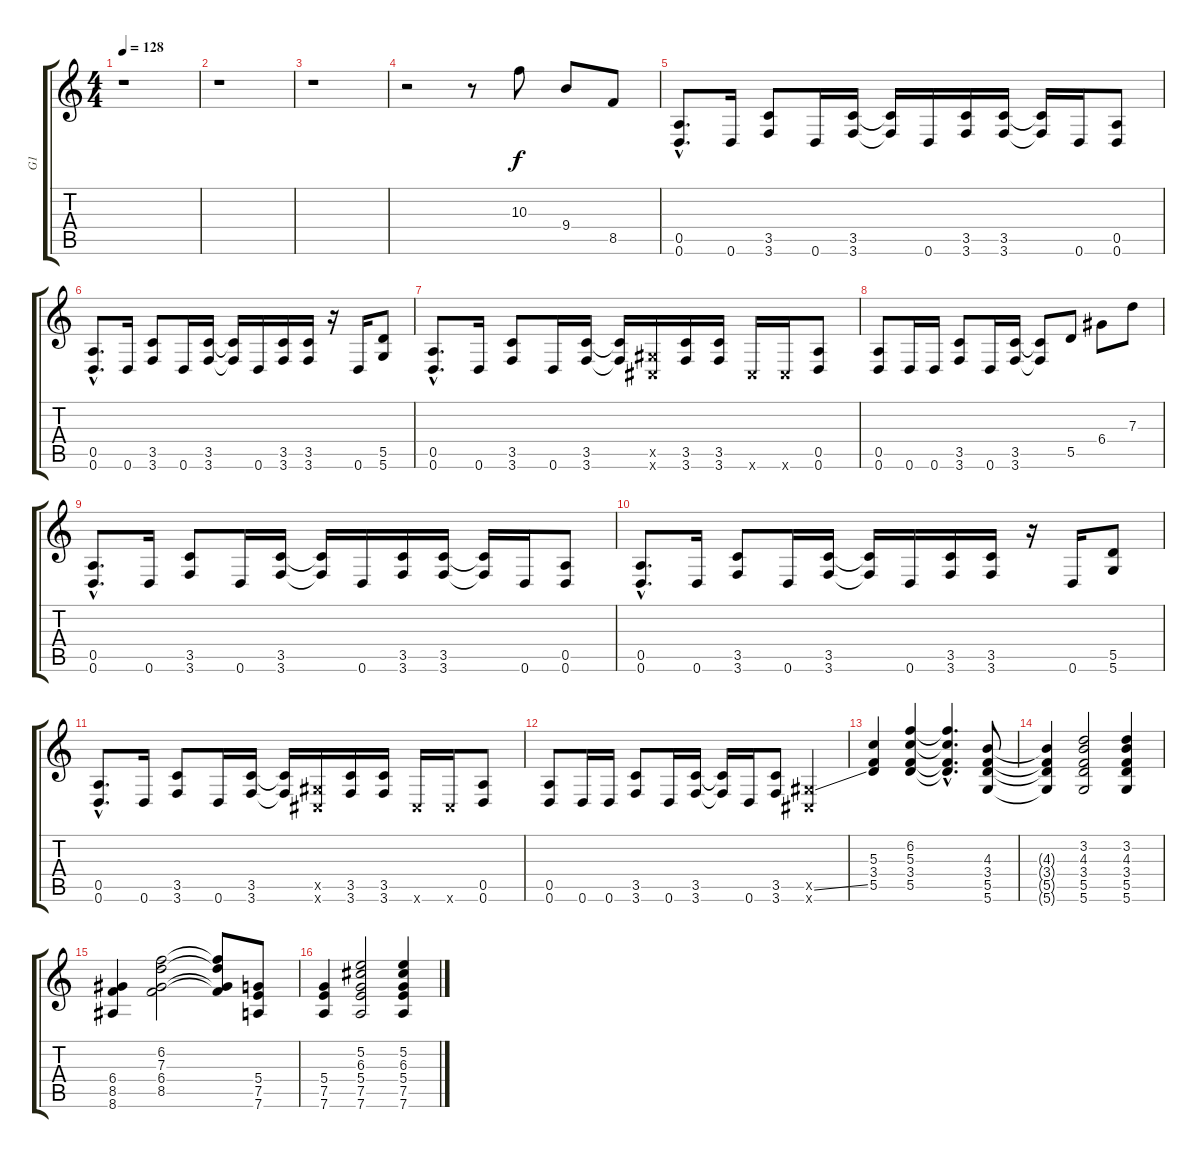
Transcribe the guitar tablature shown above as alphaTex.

\track ("G1" "G1") {instrument distortionguitar}
\staff {score tabs}
\tuning (E4 B3 G3 D3 A2 D2) {hide}
\ts (4 4)
\tempo 128
\clef g2
\ks c
r.1{dy f} |
r.1 |
r.1 |
r.2 r.8 10.3.8 9.4.8 8.5.8 |
(0.5{hac} 0.6{hac}).8{d} 0.6.16 (3.5 3.6).8 0.6.16 (3.5 3.6).16 (3.5{t} 3.6{t}).16 0.6.16 (3.5 3.6).16 (3.5 3.6).16 (3.5{t} 3.6{t}).16 0.6.16 (0.5 0.6).8 |
(0.5{hac} 0.6{hac}).8{d} 0.6.16 (3.5 3.6).8 0.6.16 (3.5 3.6).16 (3.5{t} 3.6{t}).16 0.6.16 (3.5 3.6).16 (3.5 3.6).16 r.16 0.6.16 (5.5 5.6).8 |
(0.5{hac} 0.6{hac}).8{d} 0.6.16 (3.5 3.6).8 0.6.16 (3.5 3.6).16 (3.5{t} 3.6{t}).16 (-1.5{x} -1.6{x}).16 (3.5 3.6).16 (3.5 3.6).16 -1.6{x}.16 -1.6{x}.16 (0.5 0.6).8 |
(0.5 0.6).8 0.6.16 0.6.16 (3.5 3.6).8 0.6.16 (3.5 3.6).16 (3.5{t} 3.6{t}).8 5.5.8 6.4.8 7.3.8 |
(0.5{hac} 0.6{hac}).8{d} 0.6.16 (3.5 3.6).8 0.6.16 (3.5 3.6).16 (3.5{t} 3.6{t}).16 0.6.16 (3.5 3.6).16 (3.5 3.6).16 (3.5{t} 3.6{t}).16 0.6.16 (0.5 0.6).8 |
(0.5{hac} 0.6{hac}).8{d} 0.6.16 (3.5 3.6).8 0.6.16 (3.5 3.6).16 (3.5{t} 3.6{t}).16 0.6.16 (3.5 3.6).16 (3.5 3.6).16 r.16 0.6.16 (5.5 5.6).8 |
(0.5{hac} 0.6{hac}).8{d} 0.6.16 (3.5 3.6).8 0.6.16 (3.5 3.6).16 (3.5{t} 3.6{t}).16 (-1.5{x} -1.6{x}).16 (3.5 3.6).16 (3.5 3.6).16 -1.6{x}.16 -1.6{x}.16 (0.5 0.6).8 |
(0.5 0.6).8 0.6.16 0.6.16 (3.5 3.6).8 0.6.16 (3.5 3.6).16 (3.5{t} 3.6{t}).16 0.6.16 (3.5 3.6).8 (-1.5{ss x} -1.6{x}).4 |
(5.3 3.4 5.5).4 (6.2 5.3 3.4 5.5).4 (6.2{hac t} 5.3{hac t} 3.4{hac t} 5.5{hac t}).4{d} (4.3 3.4 5.5 5.6).8 |
(4.3{t} 3.4{t} 5.5{t} 5.6{t}).4 (3.2 4.3 3.4 5.5 5.6).2 (3.2 4.3 3.4 5.5 5.6).4 |
(6.4 8.5 8.6).4 (6.2 7.3 6.4 8.5).2 (6.2{t} 7.3{t} 6.4{t} 8.5{t}).8 (5.4 7.5 7.6).8 |
(5.4 7.5 7.6).4 (5.2 6.3 5.4 7.5 7.6).2 (5.2 6.3 5.4 7.5 7.6).4
